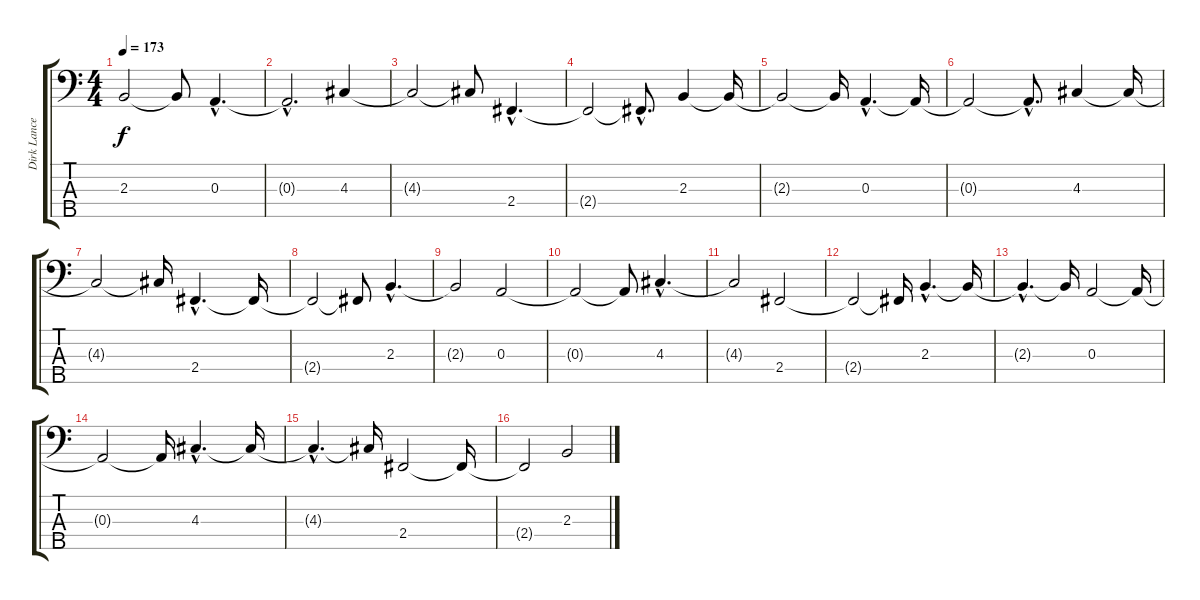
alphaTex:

\track ("Dirk Lance-Bass" "Dirk Lance") {instrument electricbassfinger}
\staff {score tabs}
\tuning (G2 D2 A1 E1 B0) {hide}
\ts (4 4)
\tempo 173
\clef f4
\ks c
2.3{t}.2{dy f} 2.3{t}.8 0.3{hac}.4{d} |
0.3{hac t}.2{d} 4.3.4 |
4.3{t}.2 4.3{t}.8 2.4{hac}.4{d} |
2.4{t}.2 2.4{hac t}.8{d} 2.3.4 2.3{t}.16 |
2.3{t}.2 2.3{t}.16 0.3{hac}.4{d} 0.3{t}.16 |
0.3{t}.2 0.3{hac t}.8{d} 4.3.4 4.3{t}.16 |
4.3{t}.2 4.3{t}.16 2.4{hac}.4{d} 2.4{t}.16 |
2.4{t}.2 2.4{t}.8 2.3{hac}.4{d} |
2.3{t}.2 0.3.2 |
0.3{t}.2 0.3{t}.8 4.3{hac}.4{d} |
4.3{t}.2 2.4.2 |
2.4{t}.2 2.4{t}.16 2.3{hac}.4{d} 2.3{t}.16 |
2.3{hac t}.4{d} 2.3{t}.16 0.3.2 0.3{t}.16 |
0.3{t}.2 0.3{t}.16 4.3{hac}.4{d} 4.3{t}.16 |
4.3{hac t}.4{d} 4.3{t}.16 2.4.2 2.4{t}.16 |
2.4{t}.2 2.3.2
